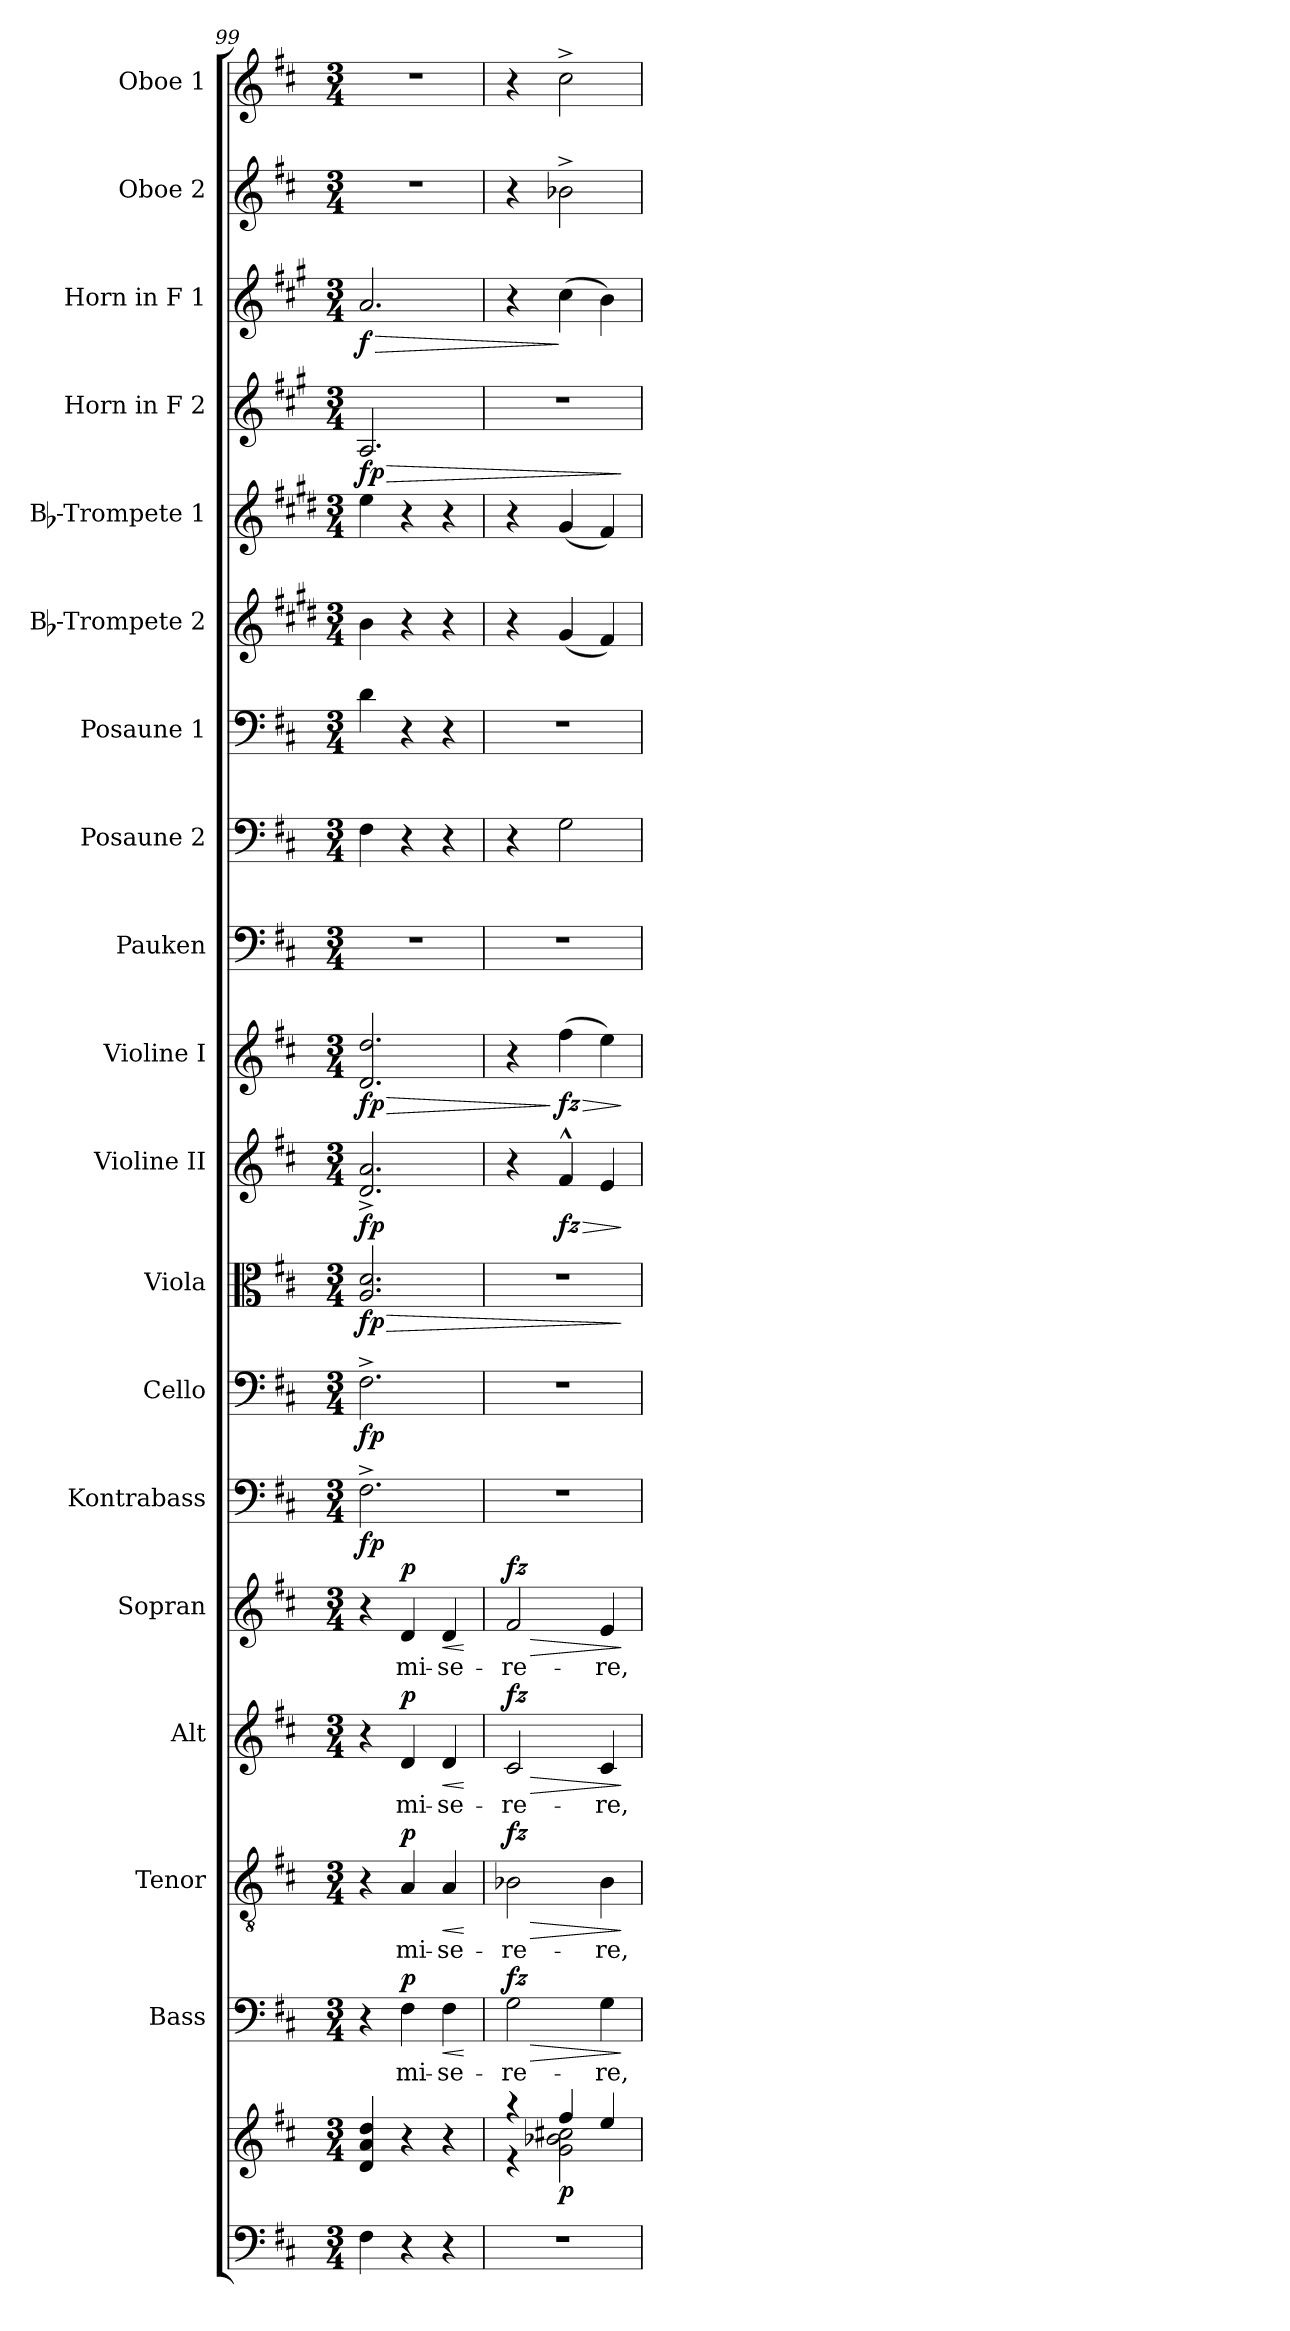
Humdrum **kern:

**kern	**kern	**dynam	**kern	**text	**dynam	**kern	**text	**dynam	**kern	**text	**dynam	**kern	**text	**dynam	**kern	**dynam	**kern	**dynam	**kern	**dynam	**kern	**dynam	**kern	**dynam	**kern	**kern	**kern	**kern	**kern	**kern	**dynam	**kern	**dynam	**kern	**kern
*part19	*part19	*part19	*part18	*part18	*part18	*part17	*part17	*part17	*part16	*part16	*part16	*part15	*part15	*part15	*part14	*part14	*part13	*part13	*part12	*part12	*part11	*part11	*part10	*part10	*part9	*part8	*part7	*part6	*part5	*part4	*part4	*part3	*part3	*part2	*part1
*staff20	*staff19	*staff19/20	*staff18	*staff18	*staff18	*staff17	*staff17	*staff17	*staff16	*staff16	*staff16	*staff15	*staff15	*staff15	*staff14	*staff14	*staff13	*staff13	*staff12	*staff12	*staff11	*staff11	*staff10	*staff10	*staff9	*staff8	*staff7	*staff6	*staff5	*staff4	*staff4	*staff3	*staff3	*staff2	*staff1
*	*	*	*I"Bass	*	*	*I"Tenor	*	*	*I"Alt	*	*	*I"Sopran	*	*	*I"Kontrabass	*	*I"Cello	*	*I"Viola	*	*I"Violine II	*	*I"Violine I	*	*I"Pauken	*I"Posaune 2	*I"Posaune 1	*I"Bb-Trompete 2	*I"Bb-Trompete 1	*I"Horn in F 2	*	*I"Horn in F 1	*	*I"Oboe 2	*I"Oboe 1
*	*	*	*I'B.	*	*	*I'T.	*	*	*I'A.	*	*	*I'S.	*	*	*I'Kb.	*	*	*	*I'Vla.	*	*I'Vl. II	*	*I'Vl. I	*	*I'Pk.	*I'Pos. 2	*I'Pos. 1	*I'Bb Trp. 2	*I'Bb Trp. 1	*	*	*	*	*I'Ob. 2	*I'Ob. 1
*clefF4	*clefG2	*	*clefF4	*	*	*clefGv2	*	*	*clefG2	*	*	*clefG2	*	*	*clefF4	*	*clefF4	*	*clefC3	*	*clefG2	*	*clefG2	*	*clefF4	*clefF4	*clefF4	*clefG2	*clefG2	*clefG2	*	*clefG2	*	*clefG2	*clefG2
*	*	*	*	*	*	*	*	*	*	*	*	*	*	*	*ITrd7c12	*	*	*	*	*	*	*	*	*	*	*	*	*ITrd1c2	*ITrd1c2	*ITrd4c7	*	*ITrd4c7	*	*	*
*k[f#c#]	*k[f#c#]	*	*k[f#c#]	*	*	*k[f#c#]	*	*	*k[f#c#]	*	*	*k[f#c#]	*	*	*k[f#c#]	*	*k[f#c#]	*	*k[f#c#]	*	*k[f#c#]	*	*k[f#c#]	*	*k[f#c#]	*k[f#c#]	*k[f#c#]	*k[f#c#]	*k[f#c#]	*k[f#c#]	*	*k[f#c#]	*	*k[f#c#]	*k[f#c#]
*D:	*D:	*	*D:	*	*	*D:	*	*	*D:	*	*	*D:	*	*	*D:	*	*D:	*	*D:	*	*D:	*	*D:	*	*D:	*D:	*D:	*D:	*D:	*D:	*	*D:	*	*D:	*D:
*M3/4	*M3/4	*	*M3/4	*	*	*M3/4	*	*	*M3/4	*	*	*M3/4	*	*	*M3/4	*	*M3/4	*	*M3/4	*	*M3/4	*	*M3/4	*	*M3/4	*M3/4	*M3/4	*M3/4	*M3/4	*M3/4	*	*M3/4	*	*M3/4	*M3/4
=99	=99	=99	=99	=99	=99	=99	=99	=99	=99	=99	=99	=99	=99	=99	=99	=99	=99	=99	=99	=99	=99	=99	=99	=99	=99	=99	=99	=99	=99	=99	=99	=99	=99	=99	=99
!	!	!	!	!	!	!	!	!	!	!	!	!	!	!	!	!LO:DY:b	!	!LO:DY:b	!	!LO:HP:b	!	!	!	!LO:HP:b	!	!	!	!	!	!	!LO:HP:b	!	!LO:HP:b	!	!
!	!	!	!	!	!	!	!	!	!	!	!	!	!	!	!	!	!	!	!	!LO:DY:n=1:b	!	!LO:DY:b	!	!LO:DY:n=1:b	!	!	!	!	!	!	!LO:DY:n=1:b	!	!LO:DY:n=1:b	!	!
4F#\	4d/ 4a/ 4dd/	.	4r	.	.	4r	.	.	4r	.	.	4r	.	.	2.FF#^>\	fp	2.F#^>\	fp	2.A/ 2.d/	> fp	2.d/^> 2.a/^>	fp	2.d/ 2.dd/	> fp	2.r	4F#\	4d\	4a\	4dd\	2.D/	> fp	2.d/	> f	2.r	2.r
!	!	!	!	!LO:LY:b	!LO:DY:a	!	!LO:LY:b	!LO:DY:a	!	!LO:LY:b	!LO:DY:a	!	!LO:LY:b	!LO:DY:a	!	!	!	!	!	!	!	!	!	!	!	!	!	!	!	!	!	!	!	!	!
4r	4r	.	4F#\	mi-	p	4A/	mi-	p	4d/	mi-	p	4d/	mi-	p	.	.	.	.	.	.	.	.	.	.	.	4r	4r	4r	4r	.	.	.	.	.	.
!	!	!	!	!LO:LY:b	!LO:HP:b	!	!LO:LY:b	!LO:HP:b	!	!LO:LY:b	!LO:HP:b	!	!LO:LY:b	!LO:HP:b	!	!	!	!	!	!	!	!	!	!	!	!	!	!	!	!	!	!	!	!	!
4r	4r	.	4F#\	-se-	<	4A/	-se-	<	4d/	-se-	<	4d/	-se-	<	.	.	.	.	.	.	.	.	.	.	.	4r	4r	4r	4r	.	.	.	.	.	.
.	.	.	.	.	[	.	.	[	.	.	[	.	.	[	.	.	.	.	.	.	.	.	.	.	.	.	.	.	.	.	.	.	.	.	.
=100	=100	=100	=100	=100	=100	=100	=100	=100	=100	=100	=100	=100	=100	=100	=100	=100	=100	=100	=100	=100	=100	=100	=100	=100	=100	=100	=100	=100	=100	=100	=100	=100	=100	=100	=100
*	*^	*	*	*	*	*	*	*	*	*	*	*	*	*	*	*	*	*	*	*	*	*	*	*	*	*	*	*	*	*	*	*	*	*	*
!	!	!	!	!	!LO:LY:b	!LO:HP:b	!	!LO:LY:b	!LO:HP:b	!	!LO:LY:b	!LO:HP:b	!	!LO:LY:b	!LO:HP:b	!	!	!	!	!	!	!	!	!	!	!	!	!	!	!	!	!	!	!	!	!
!	!	!	!	!	!	!LO:DY:n=1:a	!	!	!LO:DY:n=1:a	!	!	!LO:DY:n=1:a	!	!	!LO:DY:n=1:a	!	!	!	!	!	!	!	!	!	!	!	!	!	!	!	!	!	!	!	!	!
2.r	4r	4r	.	2G\	-re-	> fz	2B-X\	-re-	> fz	2c#/	-re-	> fz	2f#/	-re-	> fz	2.r	.	2.r	.	2.r	.	4r	.	4r	.	2.r	4r	2.r	4r	4r	2.r	.	4r	.	4r	4r
!	!	!	!LO:DY:b	!	!	!	!	!	!	!	!	!	!	!	!	!	!	!	!	!	!	!	!LO:HP:b	!	!LO:HP:n=1:b	!	!	!	!	!	!	!	!	!	!	!
!	!	!	!	!	!	!	!	!	!	!	!	!	!	!	!	!	!	!	!	!	!	!	!LO:DY:n=1:b	!	!LO:DY:n=1:b	!	!	!	!	!	!	!	!	!	!	!
.	4ff#/	2g\ 2b-X\ 2cc#X\	p	.	.	.	.	.	.	.	.	.	.	.	.	.	.	.	.	.	.	4f#^^>/	> fz	(>4ff#\	] > fz	.	2G\	.	(<4f#/	(<4f#/	.	.	(>4f#\	]	2b-X^>\	2cc#^>\
!	!	!	!	!	!LO:LY:b	!	!	!LO:LY:b	!	!	!LO:LY:b	!	!	!LO:LY:b	!	!	!	!	!	!	!	!	!	!	!	!	!	!	!	!	!	!	!	!	!	!
.	4ee/	.	.	4G\	-re,	.	4B-\	-re,	.	4c#/	-re,	.	4e/	-re,	.	.	.	.	.	.	.	4e/	.	4ee\)	.	.	.	.	4e/)	4e/)	.	.	4e\)	.	.	.
*	*v	*v	*	*	*	*	*	*	*	*	*	*	*	*	*	*	*	*	*	*	*	*	*	*	*	*	*	*	*	*	*	*	*	*	*	*
.	.	.	.	.	]	.	.	]	.	.	]	.	.	]	.	.	.	.	.	]	.	]	.	]	.	.	.	.	.	.	]	.	.	.	.
=	=	=	=	=	=	=	=	=	=	=	=	=	=	=	=	=	=	=	=	=	=	=	=	=	=	=	=	=	=	=	=	=	=	=	=
*-	*-	*-	*-	*-	*-	*-	*-	*-	*-	*-	*-	*-	*-	*-	*-	*-	*-	*-	*-	*-	*-	*-	*-	*-	*-	*-	*-	*-	*-	*-	*-	*-	*-	*-	*-
